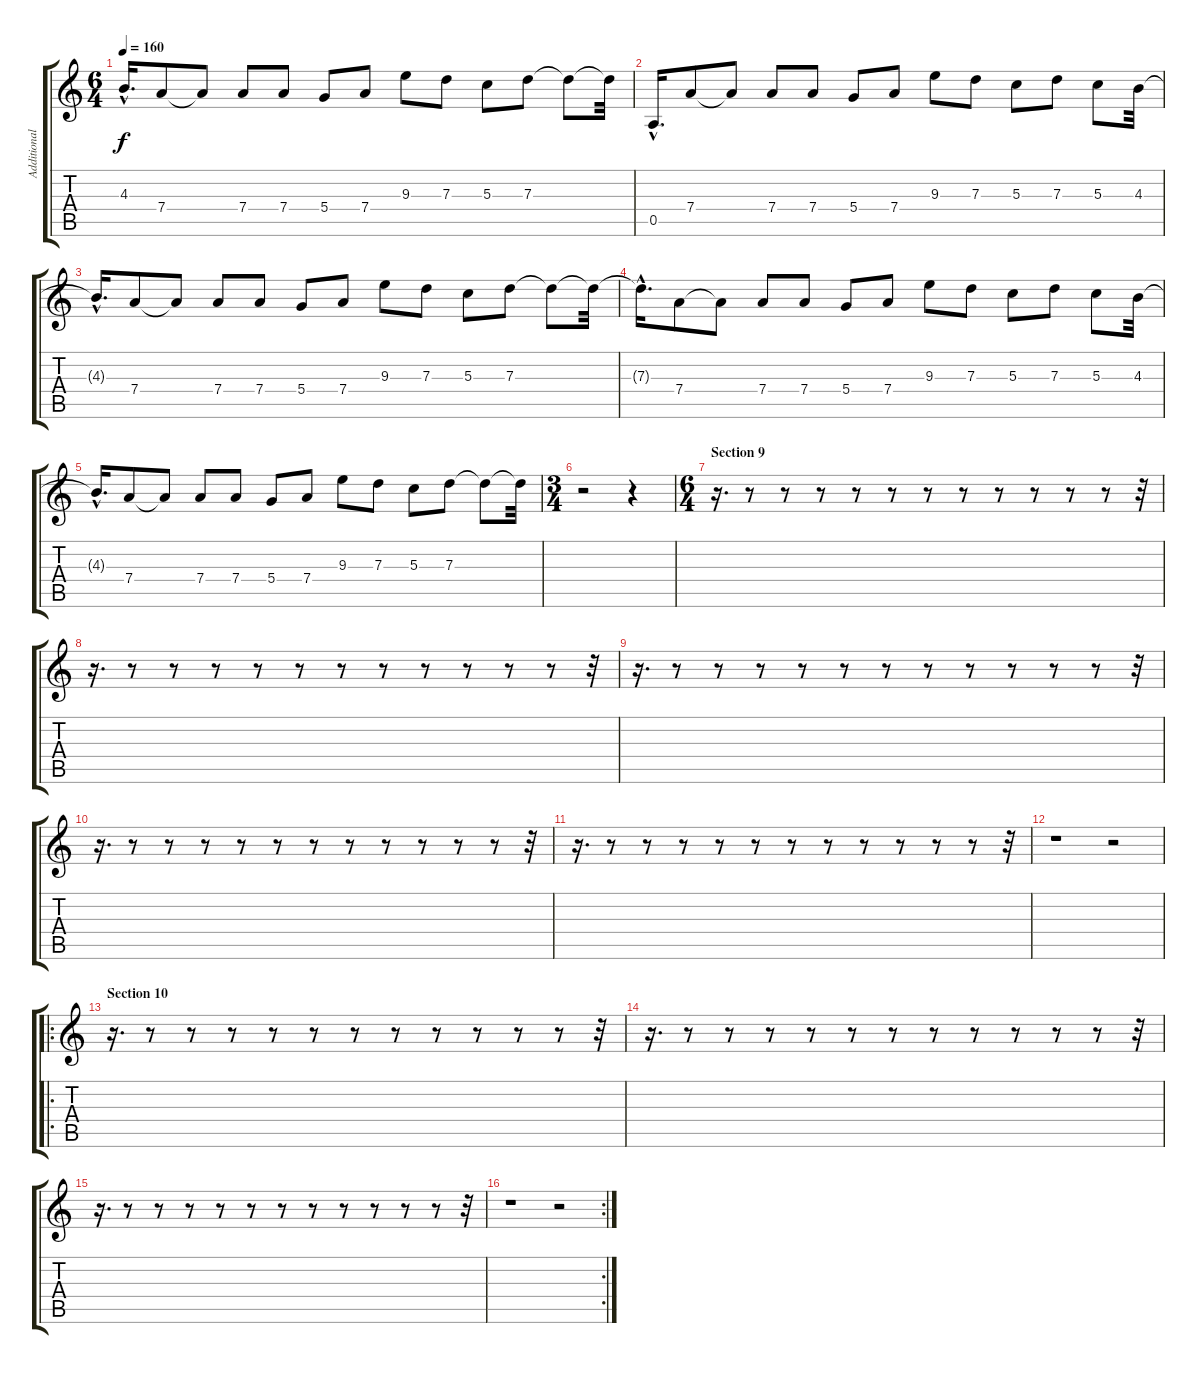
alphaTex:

\track ("Additional" "Additional") {instrument distortionguitar}
\staff {score tabs}
\tuning (E4 B3 G3 D3 A2 E2) {hide}
\ts (6 4)
\tempo 160
\clef g2
\ks c
4.3{hac t}.16{d dy f} 7.4.8 7.4{t}.8 7.4.8 7.4.8 5.4.8 7.4.8 9.3.8 7.3.8 5.3.8 7.3.8 7.3{t}.8 7.3{t}.32 |
0.5{hac}.16{d} 7.4.8 7.4{t}.8 7.4.8 7.4.8 5.4.8 7.4.8 9.3.8 7.3.8 5.3.8 7.3.8 5.3.8 4.3.32 |
4.3{hac t}.16{d} 7.4.8 7.4{t}.8 7.4.8 7.4.8 5.4.8 7.4.8 9.3.8 7.3.8 5.3.8 7.3.8 7.3{t}.8 7.3{t}.32 |
7.3{hac t}.16{d} 7.4.8 7.4{t}.8 7.4.8 7.4.8 5.4.8 7.4.8 9.3.8 7.3.8 5.3.8 7.3.8 5.3.8 4.3.32 |
4.3{hac t}.16{d} 7.4.8 7.4{t}.8 7.4.8 7.4.8 5.4.8 7.4.8 9.3.8 7.3.8 5.3.8 7.3.8 7.3{t}.8 7.3{t}.32 |
\ts (3 4)
r.2 r.4 |
\ts (6 4)
\section ("" "Section 9")
r.16{d} r.8 r.8 r.8 r.8 r.8 r.8 r.8 r.8 r.8 r.8 r.8 r.32 |
r.16{d} r.8 r.8 r.8 r.8 r.8 r.8 r.8 r.8 r.8 r.8 r.8 r.32 |
r.16{d} r.8 r.8 r.8 r.8 r.8 r.8 r.8 r.8 r.8 r.8 r.8 r.32 |
r.16{d} r.8 r.8 r.8 r.8 r.8 r.8 r.8 r.8 r.8 r.8 r.8 r.32 |
r.16{d} r.8 r.8 r.8 r.8 r.8 r.8 r.8 r.8 r.8 r.8 r.8 r.32 |
r.1 r.2 |
\ro
\section ("" "Section 10")
r.16{d} r.8 r.8 r.8 r.8 r.8 r.8 r.8 r.8 r.8 r.8 r.8 r.32 |
r.16{d} r.8 r.8 r.8 r.8 r.8 r.8 r.8 r.8 r.8 r.8 r.8 r.32 |
r.16{d} r.8 r.8 r.8 r.8 r.8 r.8 r.8 r.8 r.8 r.8 r.8 r.32 |
\rc 2
r.1 r.2
